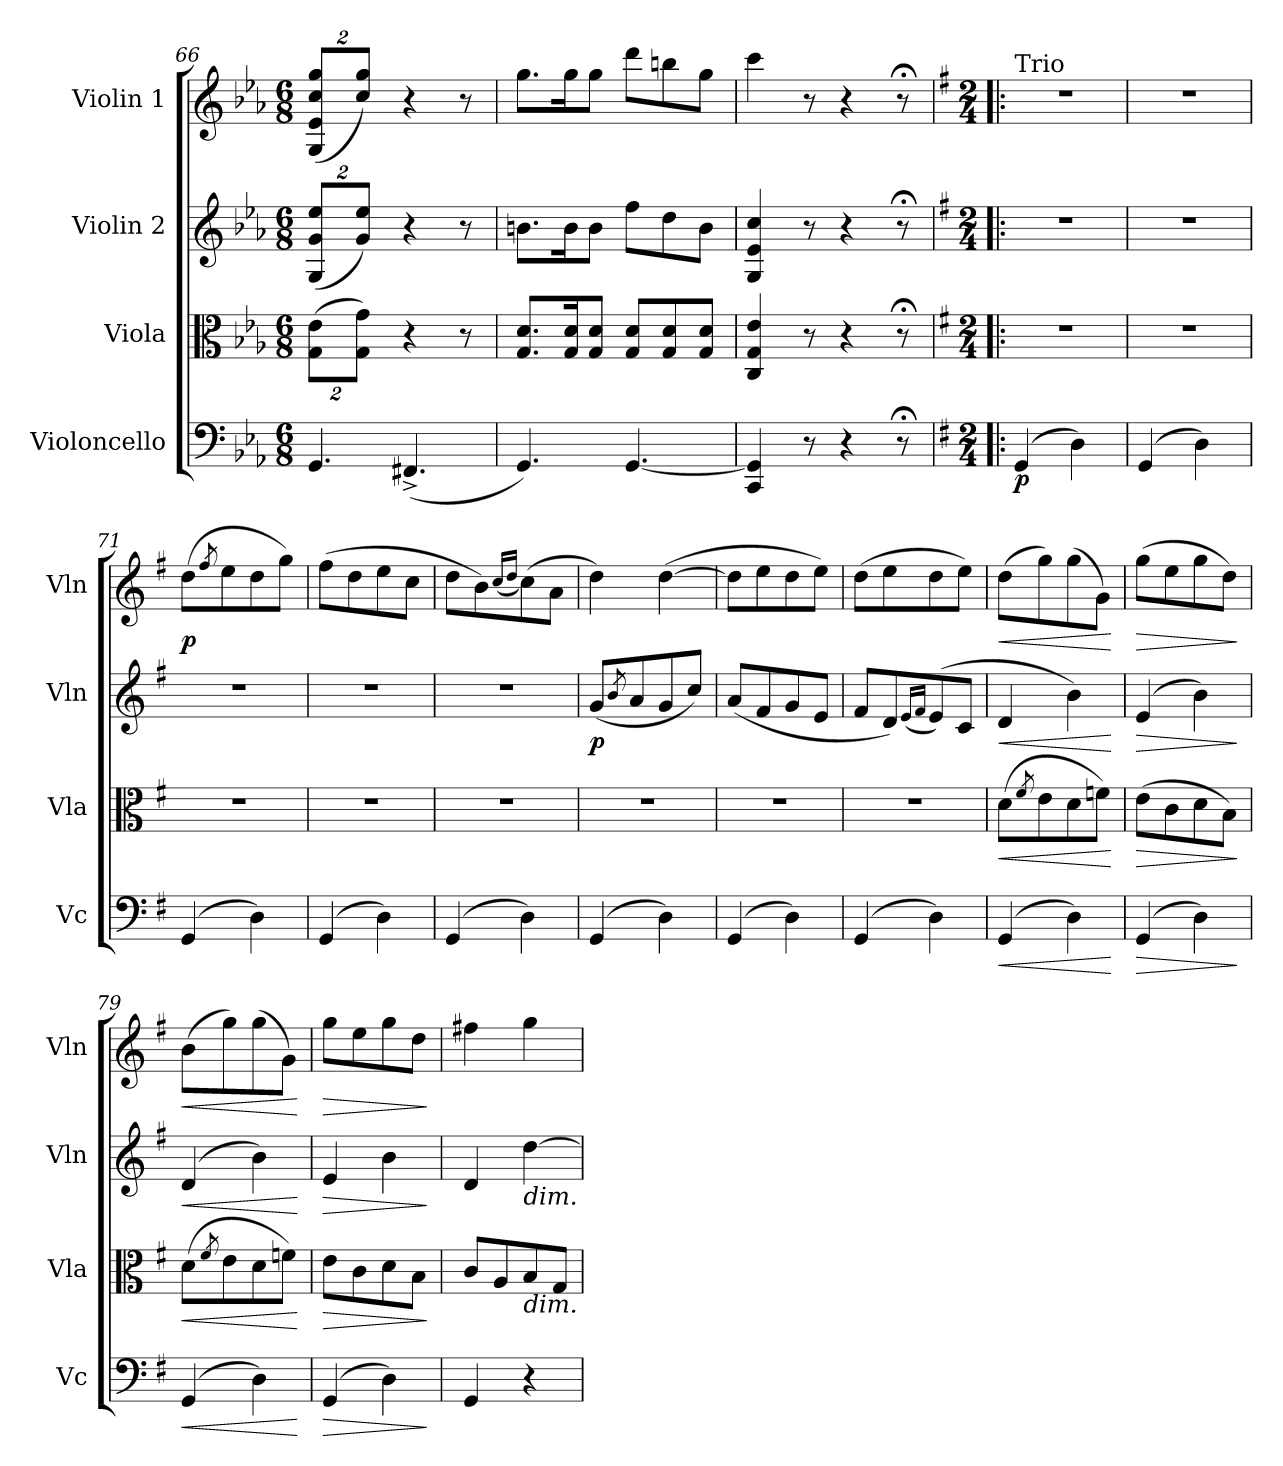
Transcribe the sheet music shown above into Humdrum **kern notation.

**kern	**dynam	**kern	**dynam	**kern	**dynam	**kern	**dynam
*part4	*part4	*part3	*part3	*part2	*part2	*part1	*part1
*staff4	*staff4	*staff3	*staff3	*staff2	*staff2	*staff1	*staff1
*I"Violoncello	*	*I"Viola	*	*I"Violin 2	*	*I"Violin 1	*
*I'Vc	*	*I'Vla	*	*I'Vln	*	*I'Vln	*
!!LO:LB:g=z
*clefF4	*	*clefC3	*	*clefG2	*	*clefG2	*
*k[b-e-a-]	*	*k[b-e-a-]	*	*k[b-e-a-]	*	*k[b-e-a-]	*
*M6/8	*	*M6/8	*	*M6/8	*	*M6/8	*
*	*	*	*	*Xbrackettup	*	*Xbrackettup	*
=66	=66	=66	=66	=66	=66	=66	=66
4.GG/	.	(16%3G\ 16%3e-\L	.	(>16%3G/ 16%3g/ 16%3ee-/L	.	(>16%3G/ 16%3e-/ 16%3cc/ 16%3gg/L	.
.	.	16%3G\ 16%3g\J)	.	16%3g/ 16%3ee-/J)	.	16%3cc/ 16%3gg/J)	.
(<4.FF#X^/	.	4r	.	4r	.	4r	.
.	.	8r	.	8r	.	8r	.
=67	=67	=67	=67	=67	=67	=67	=67
4.GG/)	.	8.G/ 8.d/L	.	8.bn\L	.	8.gg\L	.
.	.	16G/ 16d/K	.	16b\K	.	16gg\K	.
.	.	8G/ 8d/J	.	8b\J	.	8gg\J	.
[4.GG/	.	8G/ 8d/L	.	8ff\L	.	8ddd\L	.
.	.	8G/ 8d/	.	8dd\	.	8bbn\	.
.	.	8G/ 8d/J	.	8b\J	.	8gg\J	.
=68	=68	=68	=68	=68	=68	=68	=68
4CC/ 4GG/]	.	4C/ 4G/ 4e-/	.	4G/ 4e-/ 4cc/	.	4ccc\	.
8r	.	8r	.	8r	.	8r	.
4r	.	4r	.	4r	.	4r	.
8r;<	.	8r;<	.	8r;<	.	8r;<	.
!!LO:PB:g=z
=69!|:	=69!|:	=69!|:	=69!|:	=69!|:	=69!|:	=69!|:	=69!|:
*k[f#]	*	*k[f#]	*	*k[f#]	*	*k[f#]	*
*M2/4	*	*M2/4	*	*M2/4	*	*M2/4	*
!	!	!	!	!	!	!LO:TX:a:t=Trio	!
!	!LO:DY:b	!	!	!	!	!	!
(4GG/	p	2r	.	2r	.	2r	.
4D\)	.	.	.	.	.	.	.
=70	=70	=70	=70	=70	=70	=70	=70
(4GG/	.	2r	.	2r	.	2r	.
4D\)	.	.	.	.	.	.	.
=71	=71	=71	=71	=71	=71	=71	=71
!	!	!	!	!	!	!	!LO:DY:b
(4GG/	.	2r	.	2r	.	(8dd\L	p
.	.	.	.	.	.	8qff#/	.
.	.	.	.	.	.	8ee\	.
4D\)	.	.	.	.	.	8dd\	.
.	.	.	.	.	.	8gg\J)	.
=72	=72	=72	=72	=72	=72	=72	=72
(4GG/	.	2r	.	2r	.	(8ff#\L	.
.	.	.	.	.	.	8dd\	.
4D\)	.	.	.	.	.	8ee\	.
.	.	.	.	.	.	8cc\J	.
=73	=73	=73	=73	=73	=73	=73	=73
(4GG/	.	2r	.	2r	.	8dd\L	.
.	.	.	.	.	.	8b\)	.
.	.	.	.	.	.	(16qcc/LL	.
.	.	.	.	.	.	16qdd/JJ	.
4D\)	.	.	.	.	.	(8cc\)	.
.	.	.	.	.	.	8a\J	.
=74	=74	=74	=74	=74	=74	=74	=74
!	!	!	!	!	!LO:DY:b	!	!
(4GG/	.	2r	.	(8g/L	p	4dd\)	.
.	.	.	.	8qb/	.	.	.
.	.	.	.	8a/	.	.	.
4D\)	.	.	.	8g/	.	([>4dd\	.
.	.	.	.	8cc/J)	.	.	.
=75	=75	=75	=75	=75	=75	=75	=75
(4GG/	.	2r	.	(8a/L	.	8dd\L]	.
.	.	.	.	8f#/	.	8ee\	.
4D\)	.	.	.	8g/	.	8dd\	.
.	.	.	.	8e/J	.	8ee\J)	.
=76	=76	=76	=76	=76	=76	=76	=76
(4GG/	.	2r	.	8f#/L	.	(8dd\L	.
.	.	.	.	8d/)	.	8ee\	.
.	.	.	.	(16qe/LL	.	.	.
.	.	.	.	16qf#/JJ	.	.	.
4D\)	.	.	.	(8e/)	.	8dd\	.
.	.	.	.	8c/J	.	8ee\J)	.
=77	=77	=77	=77	=77	=77	=77	=77
!	!LO:HP:b	!	!LO:HP:b	!	!LO:HP:b	!	!LO:HP:b
!	!	!	!LO:DY:n=1:b	!	!	!	!
!	!	!	!LO:DY:n=2:b	!	!	!	!
!	!	!	!LO:DY:n=3:b	!	!	!	!
(4GG/	<	(8d\L	< other-dynamics p other-dynamics	4d/	<	(8dd\L	<
.	.	8qf#/	.	.	.	.	.
.	.	8e\	.	.	.	8gg\)	.
4D\)	.	8d\	.	4b\)	.	(8gg\	.
.	.	8fn\J)	.	.	.	8g\J)	.
.	[	.	[	.	[	.	[
=78	=78	=78	=78	=78	=78	=78	=78
!	!LO:HP:b	!	!LO:HP:b	!	!LO:HP:b	!	!LO:HP:b
(4GG/	>	(8e\L	>	(4e/	>	(8gg\L	>
.	.	8c\	.	.	.	8ee\	.
4D\)	.	8d\	.	4b\)	.	8gg\	.
.	.	8B\J)	.	.	.	8dd\J)	.
.	]	.	]	.	]	.	]
!!LO:LB:g=z
=79	=79	=79	=79	=79	=79	=79	=79
!	!LO:HP:b	!	!LO:HP:b	!	!LO:HP:b	!	!LO:HP:b
(4GG/	<	(8d\L	<	(4d/	<	(8b\L	<
.	.	8qf#/	.	.	.	.	.
.	.	8e\	.	.	.	8gg\)	.
4D\)	.	8d\	.	4b\)	.	(8gg\	.
.	.	8fn\J)	.	.	.	8g\J)	.
.	[	.	[	.	[	.	[
!!LO:LB:g=z
=80	=80	=80	=80	=80	=80	=80	=80
!	!LO:HP:b	!	!LO:HP:b	!	!LO:HP:b	!	!LO:HP:b
(4GG/	>	8e\L	>	4e/	>	8gg\L	>
.	.	8c\	.	.	.	8ee\	.
4D\)	.	8d\	.	4b\	.	8gg\	.
.	.	8B\J	.	.	.	8dd\J	.
.	]	.	]	.	]	.	]
=81	=81	=81	=81	=81	=81	=81	=81
4GG/	.	8c/L	.	4d/	.	4ff#X\	.
.	.	8A/	.	.	.	.	.
!	!	!	!	!LO:TX:b:i:t=dim.	!	!	!
!	!	!LO:TX:b:i:t=dim.	!	!	!	!	!
4r	.	8B/	.	[4dd\	.	4gg\	.
.	.	8G/J	.	.	.	.	.
=	=	=	=	=	=	=	=
*-	*-	*-	*-	*-	*-	*-	*-
